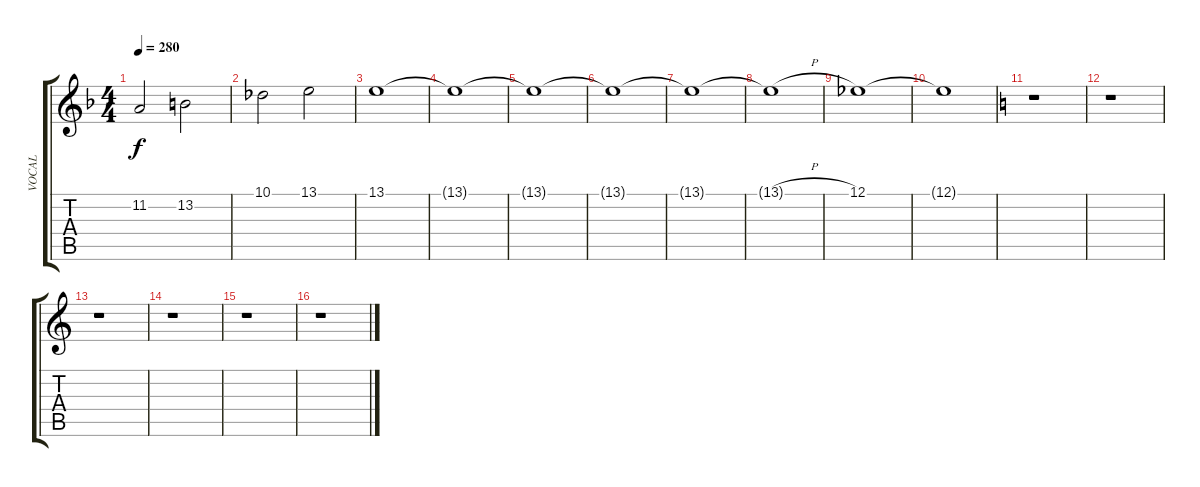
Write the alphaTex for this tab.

\track ("VOCAL" "VOCAL") {instrument lead6voice bank 1}
\staff {score tabs}
\tuning (Eb4 Bb3 Gb3 Db3 Ab2 Eb2) {hide}
\ts (4 4)
\tempo 280
\clef g2
\ks dminor
11.2.2{dy f} 13.2.2 |
10.1.2 13.1.2 |
13.1.1 |
13.1{t}.1 |
13.1{t}.1 |
13.1{t}.1 |
13.1{t}.1 |
13.1{h t}.1 |
12.1.1 |
12.1{t}.1 |
\ks c
r.1 |
r.1 |
r.1 |
r.1 |
r.1 |
r.1
